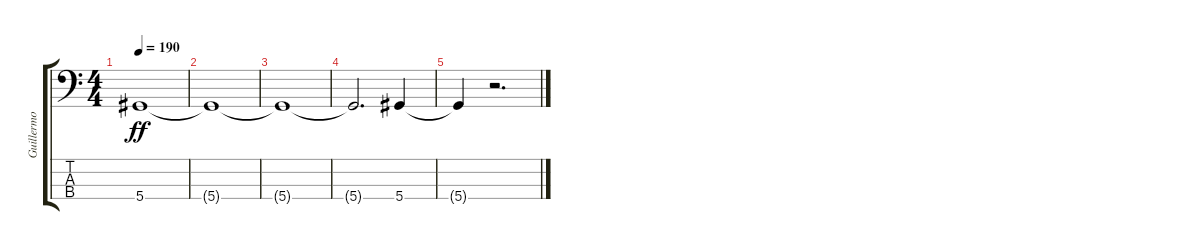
\track ("Guillermo Sánchez" "Guillermo ") {instrument electricbasspick}
\staff {score tabs}
\tuning (Gb2 Db2 Ab1 Eb1) {hide}
\ts (4 4)
\tempo 190
\clef f4
\ks c
5.4.1{dy ff} |
5.4{t}.1 |
5.4{t}.1 |
5.4{t}.2{d} 5.4.4 |
5.4{t}.4 r.2{d}
